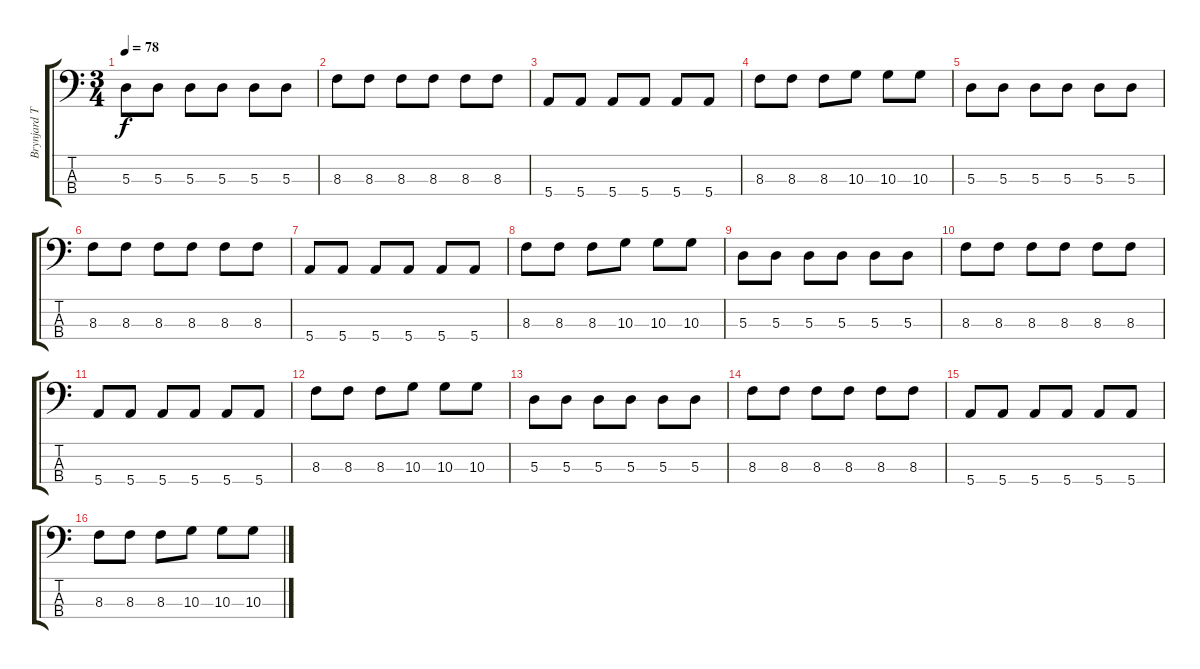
\track ("Brynjard Tristan" "Brynjard T") {instrument electricbassfinger}
\staff {score tabs}
\tuning (G2 D2 A1 E1) {hide}
\ts (3 4)
\tempo 78
\clef f4
\ks c
5.3.8{dy f} 5.3.8 5.3.8 5.3.8 5.3.8 5.3.8 |
8.3.8 8.3.8 8.3.8 8.3.8 8.3.8 8.3.8 |
5.4.8 5.4.8 5.4.8 5.4.8 5.4.8 5.4.8 |
8.3.8 8.3.8 8.3.8 10.3.8 10.3.8 10.3.8 |
5.3.8 5.3.8 5.3.8 5.3.8 5.3.8 5.3.8 |
8.3.8 8.3.8 8.3.8 8.3.8 8.3.8 8.3.8 |
5.4.8 5.4.8 5.4.8 5.4.8 5.4.8 5.4.8 |
8.3.8 8.3.8 8.3.8 10.3.8 10.3.8 10.3.8 |
5.3.8 5.3.8 5.3.8 5.3.8 5.3.8 5.3.8 |
8.3.8 8.3.8 8.3.8 8.3.8 8.3.8 8.3.8 |
5.4.8 5.4.8 5.4.8 5.4.8 5.4.8 5.4.8 |
8.3.8 8.3.8 8.3.8 10.3.8 10.3.8 10.3.8 |
5.3.8 5.3.8 5.3.8 5.3.8 5.3.8 5.3.8 |
8.3.8{volume 7} 8.3.8 8.3.8 8.3.8 8.3.8 8.3.8 |
5.4.8 5.4.8 5.4.8 5.4.8 5.4.8 5.4.8 |
8.3.8 8.3.8 8.3.8 10.3.8 10.3.8 10.3.8
